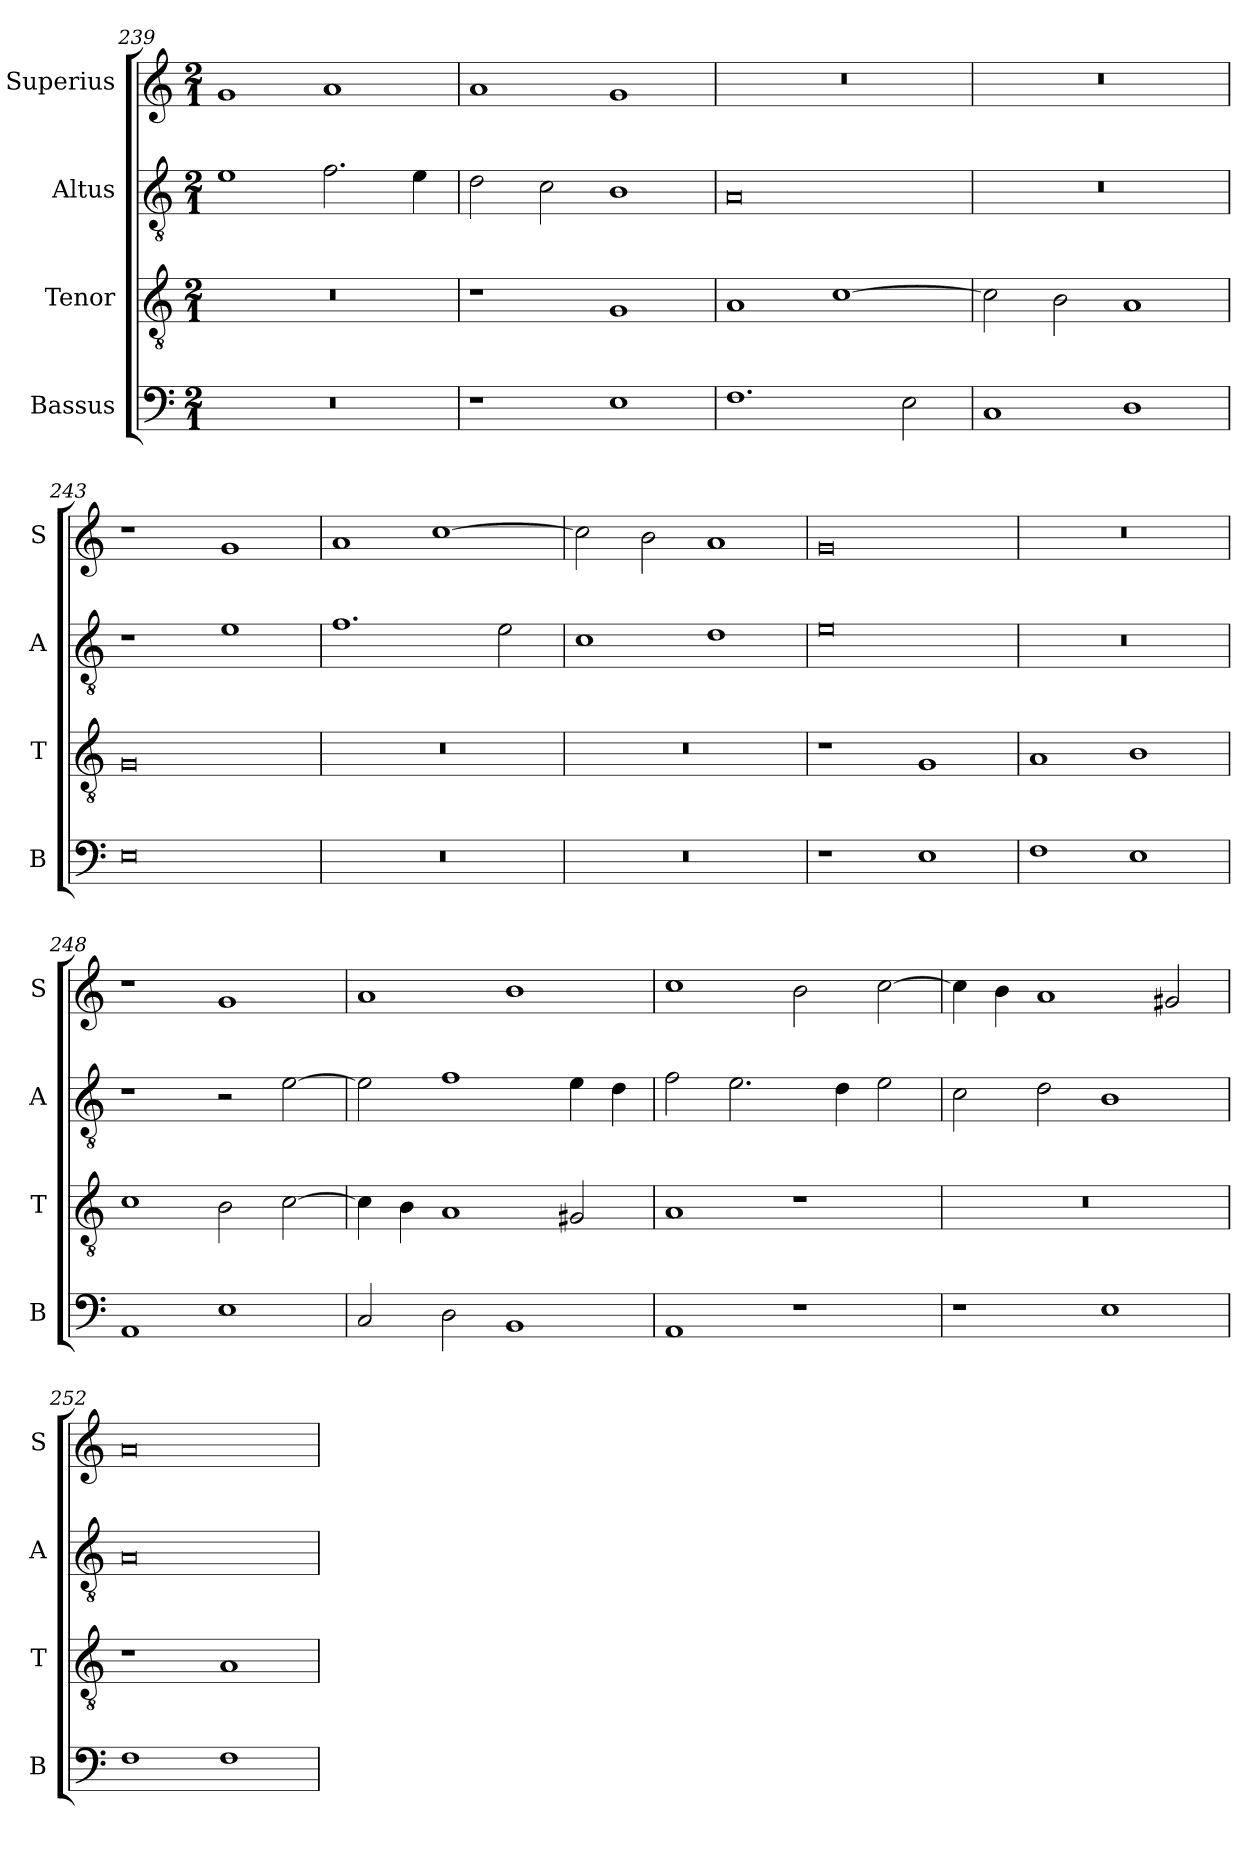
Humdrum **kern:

**kern	**kern	**kern	**kern
*part4	*part3	*part2	*part1
*staff4	*staff3	*staff2	*staff1
*I"Bassus	*I"Tenor	*I"Altus	*I"Superius
*I'B	*I'T	*I'A	*I'S
*clefF4	*clefGv2	*clefGv2	*clefG2
*k[]	*k[]	*k[]	*k[]
*M2/1	*M2/1	*M2/1	*M2/1
=239	=239	=239	=239
0r	0r	1e	1g
.	.	2.f\	1a
.	.	4e\	.
=240	=240	=240	=240
1r	1r	2d\	1a
.	.	2c\	.
1E	1G	1B	1g
=241	=241	=241	=241
1.F	1A	0A	0r
.	[1c	.	.
2E\	.	.	.
=242	=242	=242	=242
1C	2c\]	0r	0r
.	2B\	.	.
1D	1A	.	.
=243	=243	=243	=243
0E	0G	1r	1r
.	.	1e	1g
=244	=244	=244	=244
0r	0r	1.f	1a
.	.	.	[1cc
.	.	2e\	.
=245	=245	=245	=245
0r	0r	1c	2cc\]
.	.	.	2b\
.	.	1d	1a
=246	=246	=246	=246
1r	1r	0e	0g
1E	1G	.	.
=247	=247	=247	=247
1F	1A	0r	0r
1E	1B	.	.
=248	=248	=248	=248
1AA	1c	1r	1r
1E	2B\	2r	1g
.	[2c\	[2e\	.
=249	=249	=249	=249
2C/	4c\]	2e\]	1a
.	4B\	.	.
2D\	1A	1f	.
1BB	.	.	1b
.	2G#X/	4e\	.
.	.	4d\	.
=250	=250	=250	=250
1AA	1A	2f\	1cc
.	.	2.e\	.
1r	1r	.	2b\
.	.	4d\	.
.	.	2e\	[2cc\
=251	=251	=251	=251
1r	0r	2c\	4cc\]
.	.	.	4b\
.	.	2d\	1a
1E	.	1B	.
.	.	.	2g#X/
=252	=252	=252	=252
1F	1r	0A	0a
1F	1A	.	.
=	=	=	=
*-	*-	*-	*-
